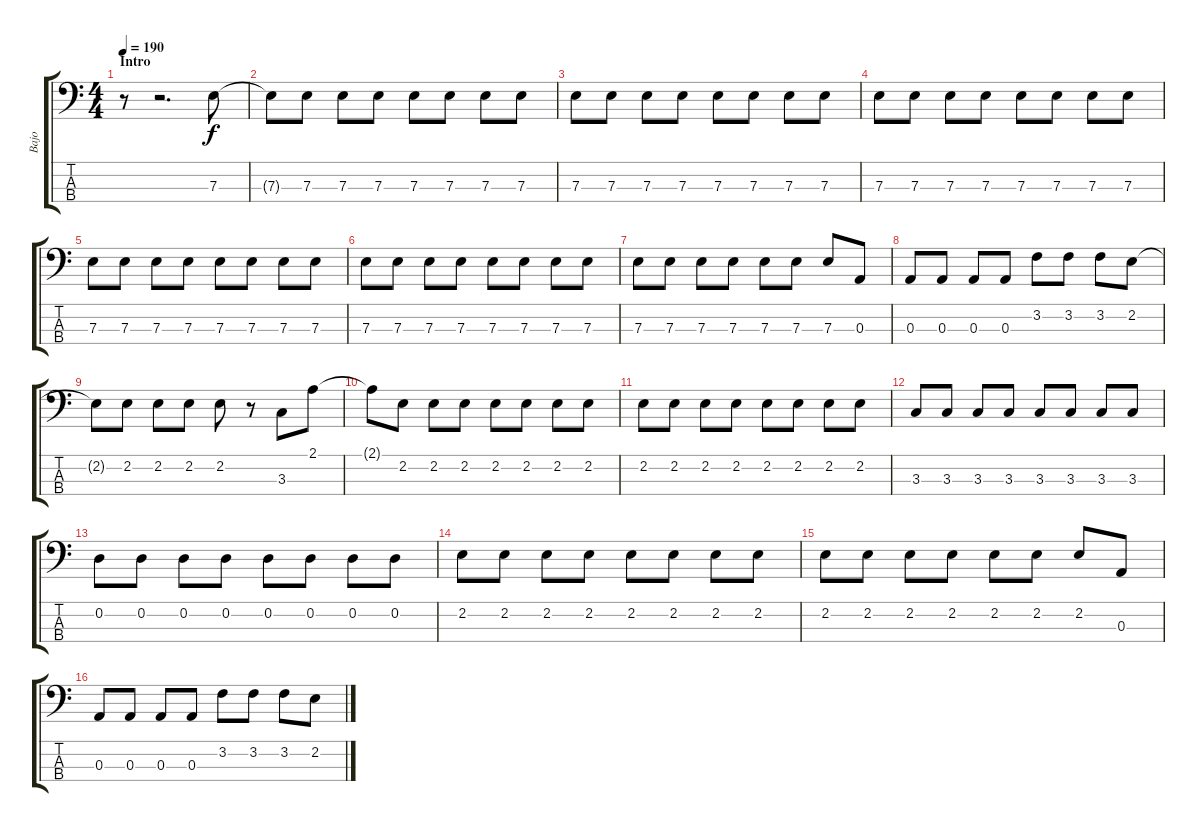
\track ("Bajo" "Bajo") {instrument electricbasspick}
\staff {score tabs}
\tuning (G2 D2 A1 E1) {hide}
\ts (4 4)
\section ("" "Intro")
\tempo 190
\clef f4
\ks c
r.8{dy f instrument electricbasspick} r.2{d} 7.3.8 |
7.3{t}.8 7.3.8 7.3.8 7.3.8 7.3.8 7.3.8 7.3.8 7.3.8 |
7.3.8 7.3.8 7.3.8 7.3.8 7.3.8 7.3.8 7.3.8 7.3.8 |
7.3.8 7.3.8 7.3.8 7.3.8 7.3.8 7.3.8 7.3.8 7.3.8 |
7.3.8 7.3.8 7.3.8 7.3.8 7.3.8 7.3.8 7.3.8 7.3.8 |
7.3.8 7.3.8 7.3.8 7.3.8 7.3.8 7.3.8 7.3.8 7.3.8 |
7.3.8 7.3.8 7.3.8 7.3.8 7.3.8 7.3.8 7.3.8 0.3.8 |
0.3.8 0.3.8 0.3.8 0.3.8 3.2.8 3.2.8 3.2.8 2.2.8 |
2.2{t}.8 2.2.8 2.2.8 2.2.8 2.2.8 r.8 3.3.8 2.1.8 |
2.1{t}.8 2.2.8 2.2.8 2.2.8 2.2.8 2.2.8 2.2.8 2.2.8 |
2.2.8 2.2.8 2.2.8 2.2.8 2.2.8 2.2.8 2.2.8 2.2.8 |
3.3.8 3.3.8 3.3.8 3.3.8 3.3.8 3.3.8 3.3.8 3.3.8 |
0.2.8 0.2.8 0.2.8 0.2.8 0.2.8 0.2.8 0.2.8 0.2.8 |
2.2.8 2.2.8 2.2.8 2.2.8 2.2.8 2.2.8 2.2.8 2.2.8 |
2.2.8 2.2.8 2.2.8 2.2.8 2.2.8 2.2.8 2.2.8 0.3.8 |
0.3.8 0.3.8 0.3.8 0.3.8 3.2.8 3.2.8 3.2.8 2.2.8
